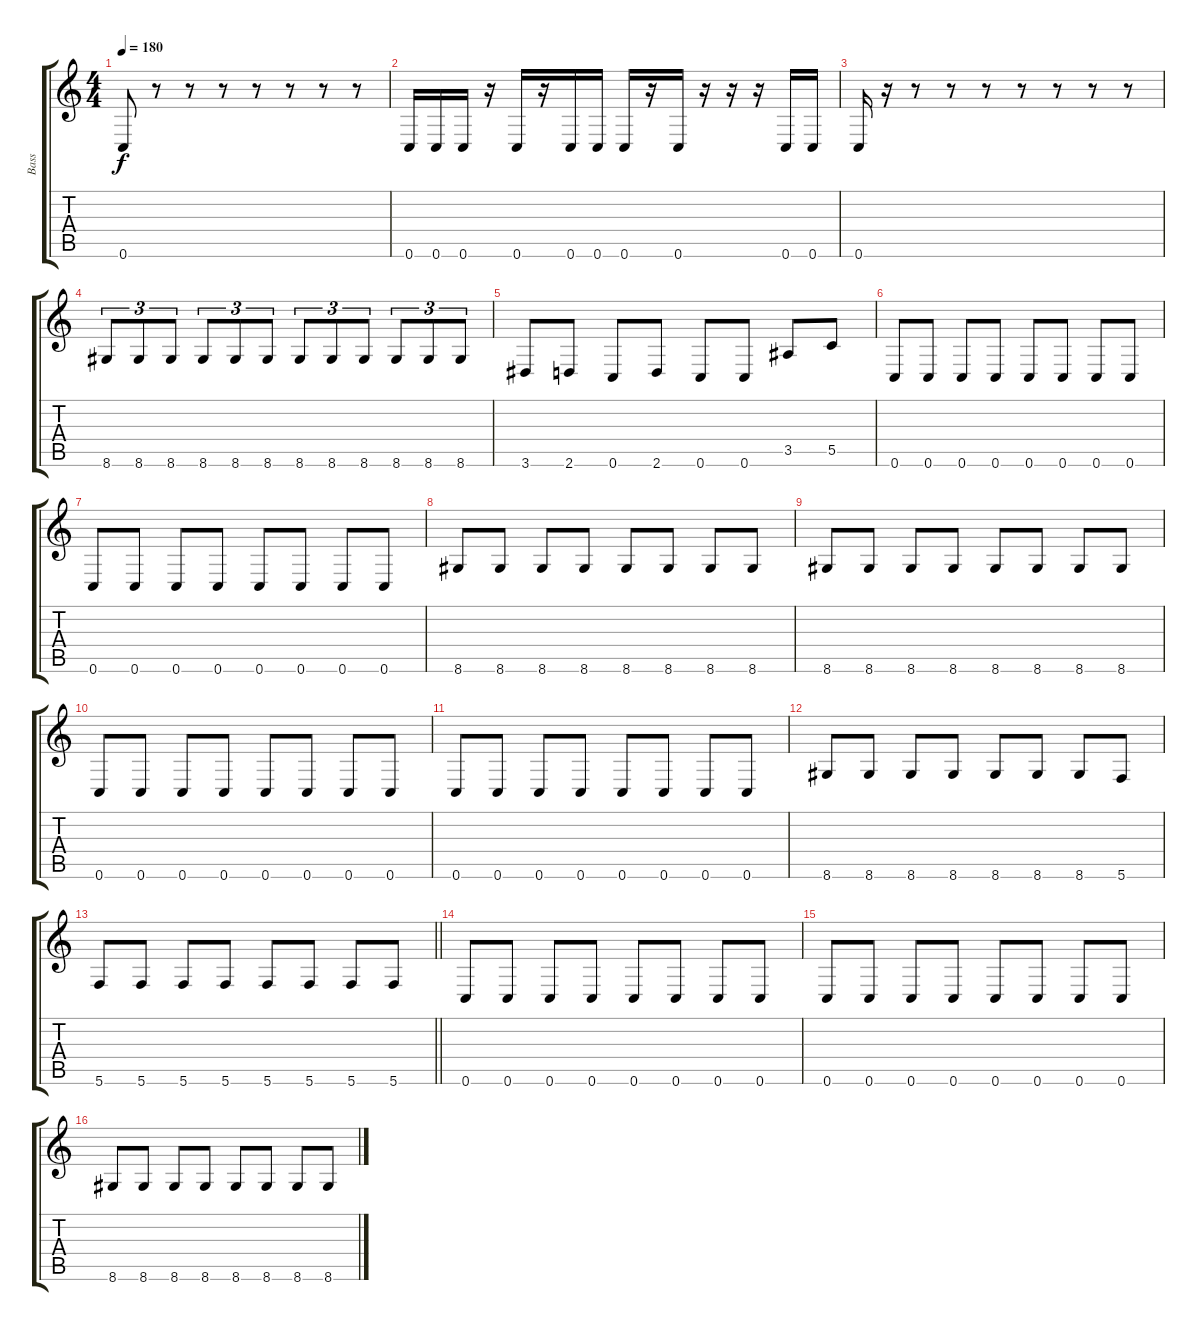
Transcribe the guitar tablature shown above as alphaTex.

\track ("Bass" "Bass") {instrument electricbassfinger}
\staff {score tabs}
\tuning (D4 A3 F3 C3 G2 C2) {hide}
\ts (4 4)
\tempo 180
\clef g2
\ks c
0.6.8{dy f} r.8 r.8 r.8 r.8 r.8 r.8 r.8 |
0.6.16 0.6.16 0.6.16 r.16 0.6.16 r.16 0.6.16 0.6.16 0.6.16 r.16 0.6.16 r.16 r.16 r.16 0.6.16 0.6.16 |
0.6.16 r.16 r.8 r.8 r.8 r.8 r.8 r.8 r.8 |
8.6.8{tu (3 2)} 8.6.8{tu (3 2)} 8.6.8{tu (3 2)} 8.6.8{tu (3 2)} 8.6.8{tu (3 2)} 8.6.8{tu (3 2)} 8.6.8{tu (3 2)} 8.6.8{tu (3 2)} 8.6.8{tu (3 2)} 8.6.8{tu (3 2)} 8.6.8{tu (3 2)} 8.6.8{tu (3 2)} |
3.6.8 2.6.8 0.6.8 2.6.8 0.6.8 0.6.8 3.5.8 5.5.8 |
0.6.8 0.6.8 0.6.8 0.6.8 0.6.8 0.6.8 0.6.8 0.6.8 |
0.6.8 0.6.8 0.6.8 0.6.8 0.6.8 0.6.8 0.6.8 0.6.8 |
8.6.8 8.6.8 8.6.8 8.6.8 8.6.8 8.6.8 8.6.8 8.6.8 |
8.6.8 8.6.8 8.6.8 8.6.8 8.6.8 8.6.8 8.6.8 8.6.8 |
0.6.8 0.6.8 0.6.8 0.6.8 0.6.8 0.6.8 0.6.8 0.6.8 |
0.6.8 0.6.8 0.6.8 0.6.8 0.6.8 0.6.8 0.6.8 0.6.8 |
8.6.8 8.6.8 8.6.8 8.6.8 8.6.8 8.6.8 8.6.8 5.6.8 |
\barLineRight lightlight
5.6.8 5.6.8 5.6.8 5.6.8 5.6.8 5.6.8 5.6.8 5.6.8 |
0.6.8 0.6.8 0.6.8 0.6.8 0.6.8 0.6.8 0.6.8 0.6.8 |
0.6.8 0.6.8 0.6.8 0.6.8 0.6.8 0.6.8 0.6.8 0.6.8 |
8.6.8 8.6.8 8.6.8 8.6.8 8.6.8 8.6.8 8.6.8 8.6.8
